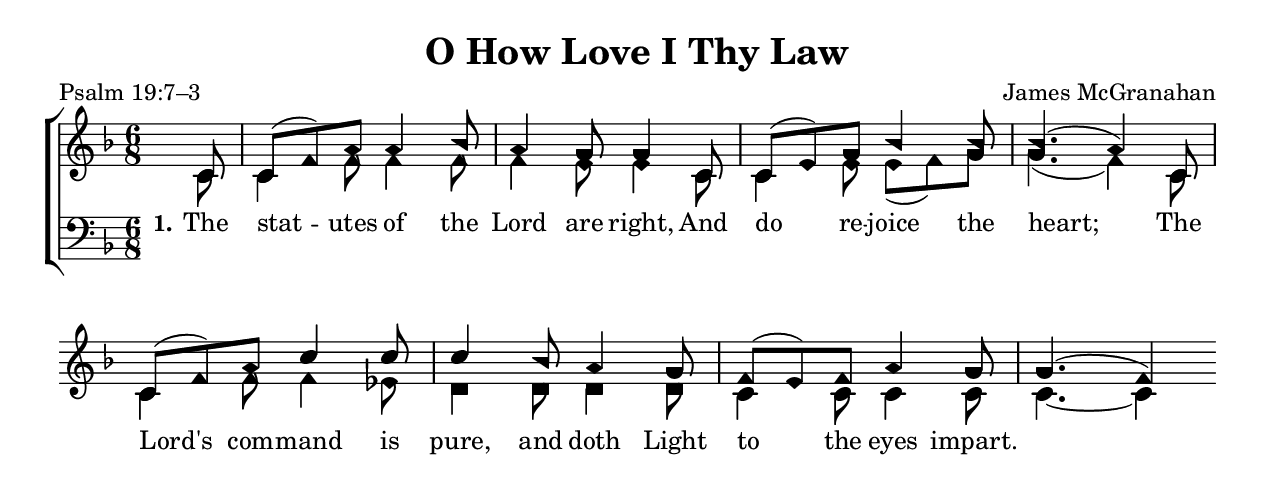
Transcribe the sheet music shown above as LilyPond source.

\version "2.18.2"

\header {
 	title = "O How Love I Thy Law"
 	composer = "James McGranahan"
 	poet = "Psalm 19:7–3"
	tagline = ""
}


\paper {
	#(set-paper-size "letter")
	indent = 0
  page-count = #1
}


global = {
 	\key f \major
 	\time 6/8
	\aikenHeads
  	\huge
  	\override Score.BarNumber.break-visibility = ##(#f #f #f)
	\partial 8
}


soprano = \relative c'' {
 	\global
	c,8 c( f) a a4 bes8 a4 g8 g4 c,8 c( e) g bes4 bes8 bes4.( a4)
	c,8 c( f) a c4 c8 c4 bes8 a4 g8 f( e) f a4 g8 g4.( f4)

}


alto = \relative c' {
	\global
	c8 c4 f8 f4 f8 f4 e8 e4 c8 c4 e8 e( f) g g4.( f4)
	c8 c4 f8 f4 ees8 d4 d8 d4 d8 c4 c8 c4 c8 c4.~ c4
}


tenor = \relative c' {
	\global
	\clef "bass"
}


bass = \relative c {
	\global
	\clef "bass"
}


verseOne = \lyricmode {
	\set stanza = "1."
	The stat -- utes of the Lord are right,
	And do re -- joice the heart;
	The Lord's com -- mand is pure, and doth
	Light to the eyes impart.
}


verseTwo = \lyricmode {
	\set stanza = "2."
}


verseThree = \lyricmode {
	\set stanza = "3."
}


\score{
	\new ChoirStaff <<
		\new Staff \with {midiInstrument = #"acoustic grand"} <<
			\new Voice = "soprano" {\voiceOne \soprano}
			\new Voice = "alto" {\voiceTwo \alto}
		>>
		
		\new Lyrics {
			\lyricsto "soprano" \verseOne
		}
		\new Lyrics {
			\lyricsto "soprano" \verseTwo
		}
		\new Lyrics {
			\lyricsto "soprano" \verseThree
		}
		
		\new Staff  \with {midiInstrument = #"acoustic grand"}<<
			\new Voice = "tenor" {\voiceThree \tenor}
			\new Voice = "bass" {\voiceFour \bass}
		>>
		
	>>
	
	\layout{}
	\midi{
		\tempo 4 = 88
	}
}
